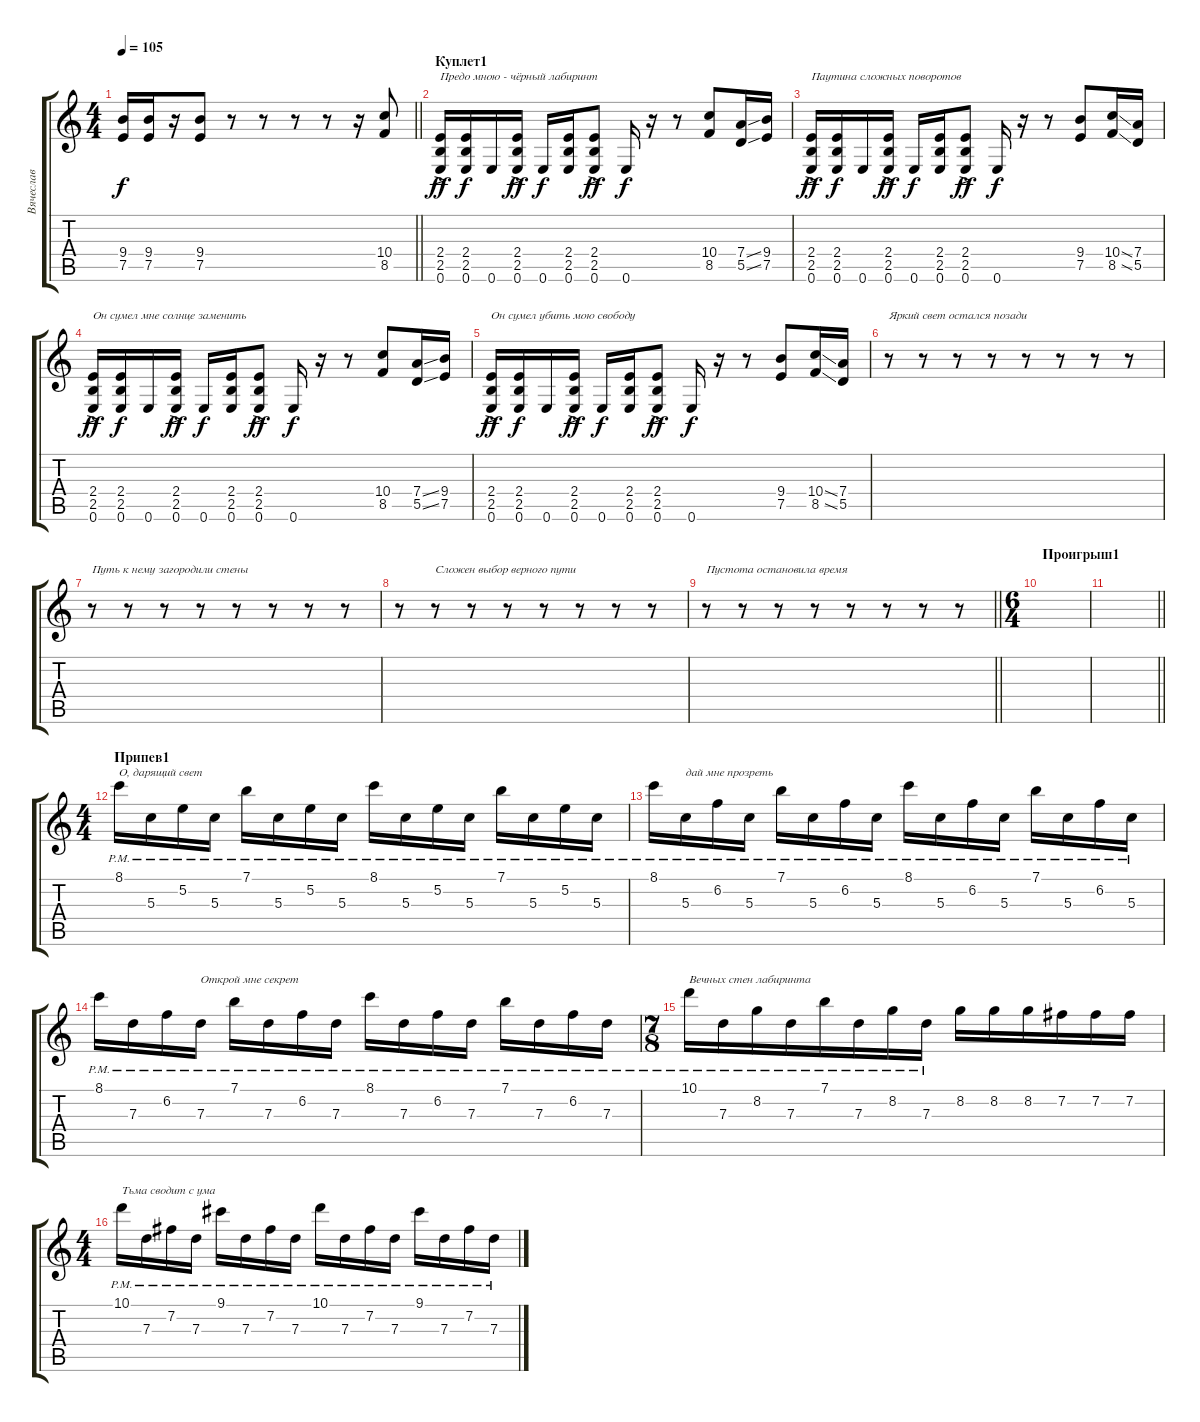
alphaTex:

\track ("Вячеслав" "Вячеслав") {instrument distortionguitar}
\staff {score tabs}
\tuning (E4 B3 G3 D3 A2 E2) {hide}
\ts (4 4)
\tempo 105
\clef g2
\barLineRight lightlight
\ks c
(9.4 7.5).16{dy f} (9.4 7.5).16 r.16 (9.4 7.5).8 r.8 r.8 r.8 r.8 r.16 (10.4 8.5).8 |
\section ("" "Куплет1")
(2.4 2.5{ac} 0.6).16{txt "Предо мною - чёрный лабиринт" dy ff} (2.4 2.5 0.6).16{dy f} 0.6.16 (2.4 2.5{ac} 0.6).16{dy ff} 0.6.16{dy f} (2.4 2.5 0.6).16 (2.4 2.5{ac} 0.6).8{dy ff} 0.6.16{dy f} r.16 r.8 (10.4 8.5).8 (7.4{ss} 5.5{ss}).16 (9.4 7.5).16 |
(2.4 2.5{ac} 0.6).16{txt "Паутина сложных поворотов" dy ff} (2.4 2.5 0.6).16{dy f} 0.6.16 (2.4 2.5{ac} 0.6).16{dy ff} 0.6.16{dy f} (2.4 2.5 0.6).16 (2.4 2.5{ac} 0.6).8{dy ff} 0.6.16{dy f} r.16 r.8 (9.4 7.5).8 (10.4{ss} 8.5{ss}).16 (7.4 5.5).16 |
(2.4 2.5{ac} 0.6).16{txt "Он сумел мне солнце заменить" dy ff} (2.4 2.5 0.6).16{dy f} 0.6.16 (2.4 2.5{ac} 0.6).16{dy ff} 0.6.16{dy f} (2.4 2.5 0.6).16 (2.4 2.5{ac} 0.6).8{dy ff} 0.6.16{dy f} r.16 r.8 (10.4 8.5).8 (7.4{ss} 5.5{ss}).16 (9.4 7.5).16 |
(2.4 2.5{ac} 0.6).16{txt "Он сумел убить мою свободу" dy ff} (2.4 2.5 0.6).16{dy f} 0.6.16 (2.4 2.5{ac} 0.6).16{dy ff} 0.6.16{dy f} (2.4 2.5 0.6).16 (2.4 2.5{ac} 0.6).8{dy ff} 0.6.16{dy f} r.16 r.8 (9.4 7.5).8 (10.4{ss} 8.5{ss}).16 (7.4 5.5).16 |
r.8{txt "Яркий свет остался позади "} r.8 r.8 r.8 r.8 r.8 r.8 r.8 |
r.8{txt "Путь к нему загородили стены"} r.8 r.8 r.8 r.8 r.8 r.8 r.8 |
r.8 r.8{txt "Сложен выбор верного пути"} r.8 r.8 r.8 r.8 r.8 r.8 |
\barLineRight lightlight
r.8{txt "Пустота остановила время"} r.8 r.8 r.8 r.8 r.8 r.8 r.8 |
\ts (6 4)
\section ("" "Проигрыш1")
|
\barLineRight lightlight
|
\ts (4 4)
\section ("" "Припев1")
8.1{pm}.16{txt "О, дарящий свет"} 5.3{pm}.16 5.2{pm}.16 5.3{pm}.16 7.1{pm}.16 5.3{pm}.16 5.2{pm}.16 5.3{pm}.16 8.1{pm}.16 5.3{pm}.16 5.2{pm}.16 5.3{pm}.16 7.1{pm}.16 5.3{pm}.16 5.2{pm}.16 5.3{pm}.16 |
8.1{pm}.16 5.3{pm}.16{txt "дай мне прозреть"} 6.2{pm}.16 5.3{pm}.16 7.1{pm}.16 5.3{pm}.16 6.2{pm}.16 5.3{pm}.16 8.1{pm}.16 5.3{pm}.16 6.2{pm}.16 5.3{pm}.16 7.1{pm}.16 5.3{pm}.16 6.2{pm}.16 5.3{pm}.16 |
8.1{pm}.16 7.3{pm}.16 6.2{pm}.16 7.3{pm}.16{txt "Открой мне секрет"} 7.1{pm}.16 7.3{pm}.16 6.2{pm}.16 7.3{pm}.16 8.1{pm}.16 7.3{pm}.16 6.2{pm}.16 7.3{pm}.16 7.1{pm}.16 7.3{pm}.16 6.2{pm}.16 7.3{pm}.16 |
\ts (7 8)
10.1{pm}.16{txt "Вечных стен лабиринта"} 7.3{pm}.16 8.2{pm}.16 7.3{pm}.16 7.1{pm}.16 7.3{pm}.16 8.2{pm}.16 7.3{pm}.16 8.2.16 8.2.16 8.2.16 7.2.16 7.2.16 7.2.16 |
\ts (4 4)
10.1{pm}.16{txt "Тьма сводит с ума"} 7.3{pm}.16 7.2{pm}.16 7.3{pm}.16 9.1{pm}.16 7.3{pm}.16 7.2{pm}.16 7.3{pm}.16 10.1{pm}.16 7.3{pm}.16 7.2{pm}.16 7.3{pm}.16 9.1{pm}.16 7.3{pm}.16 7.2{pm}.16 7.3{pm}.16
